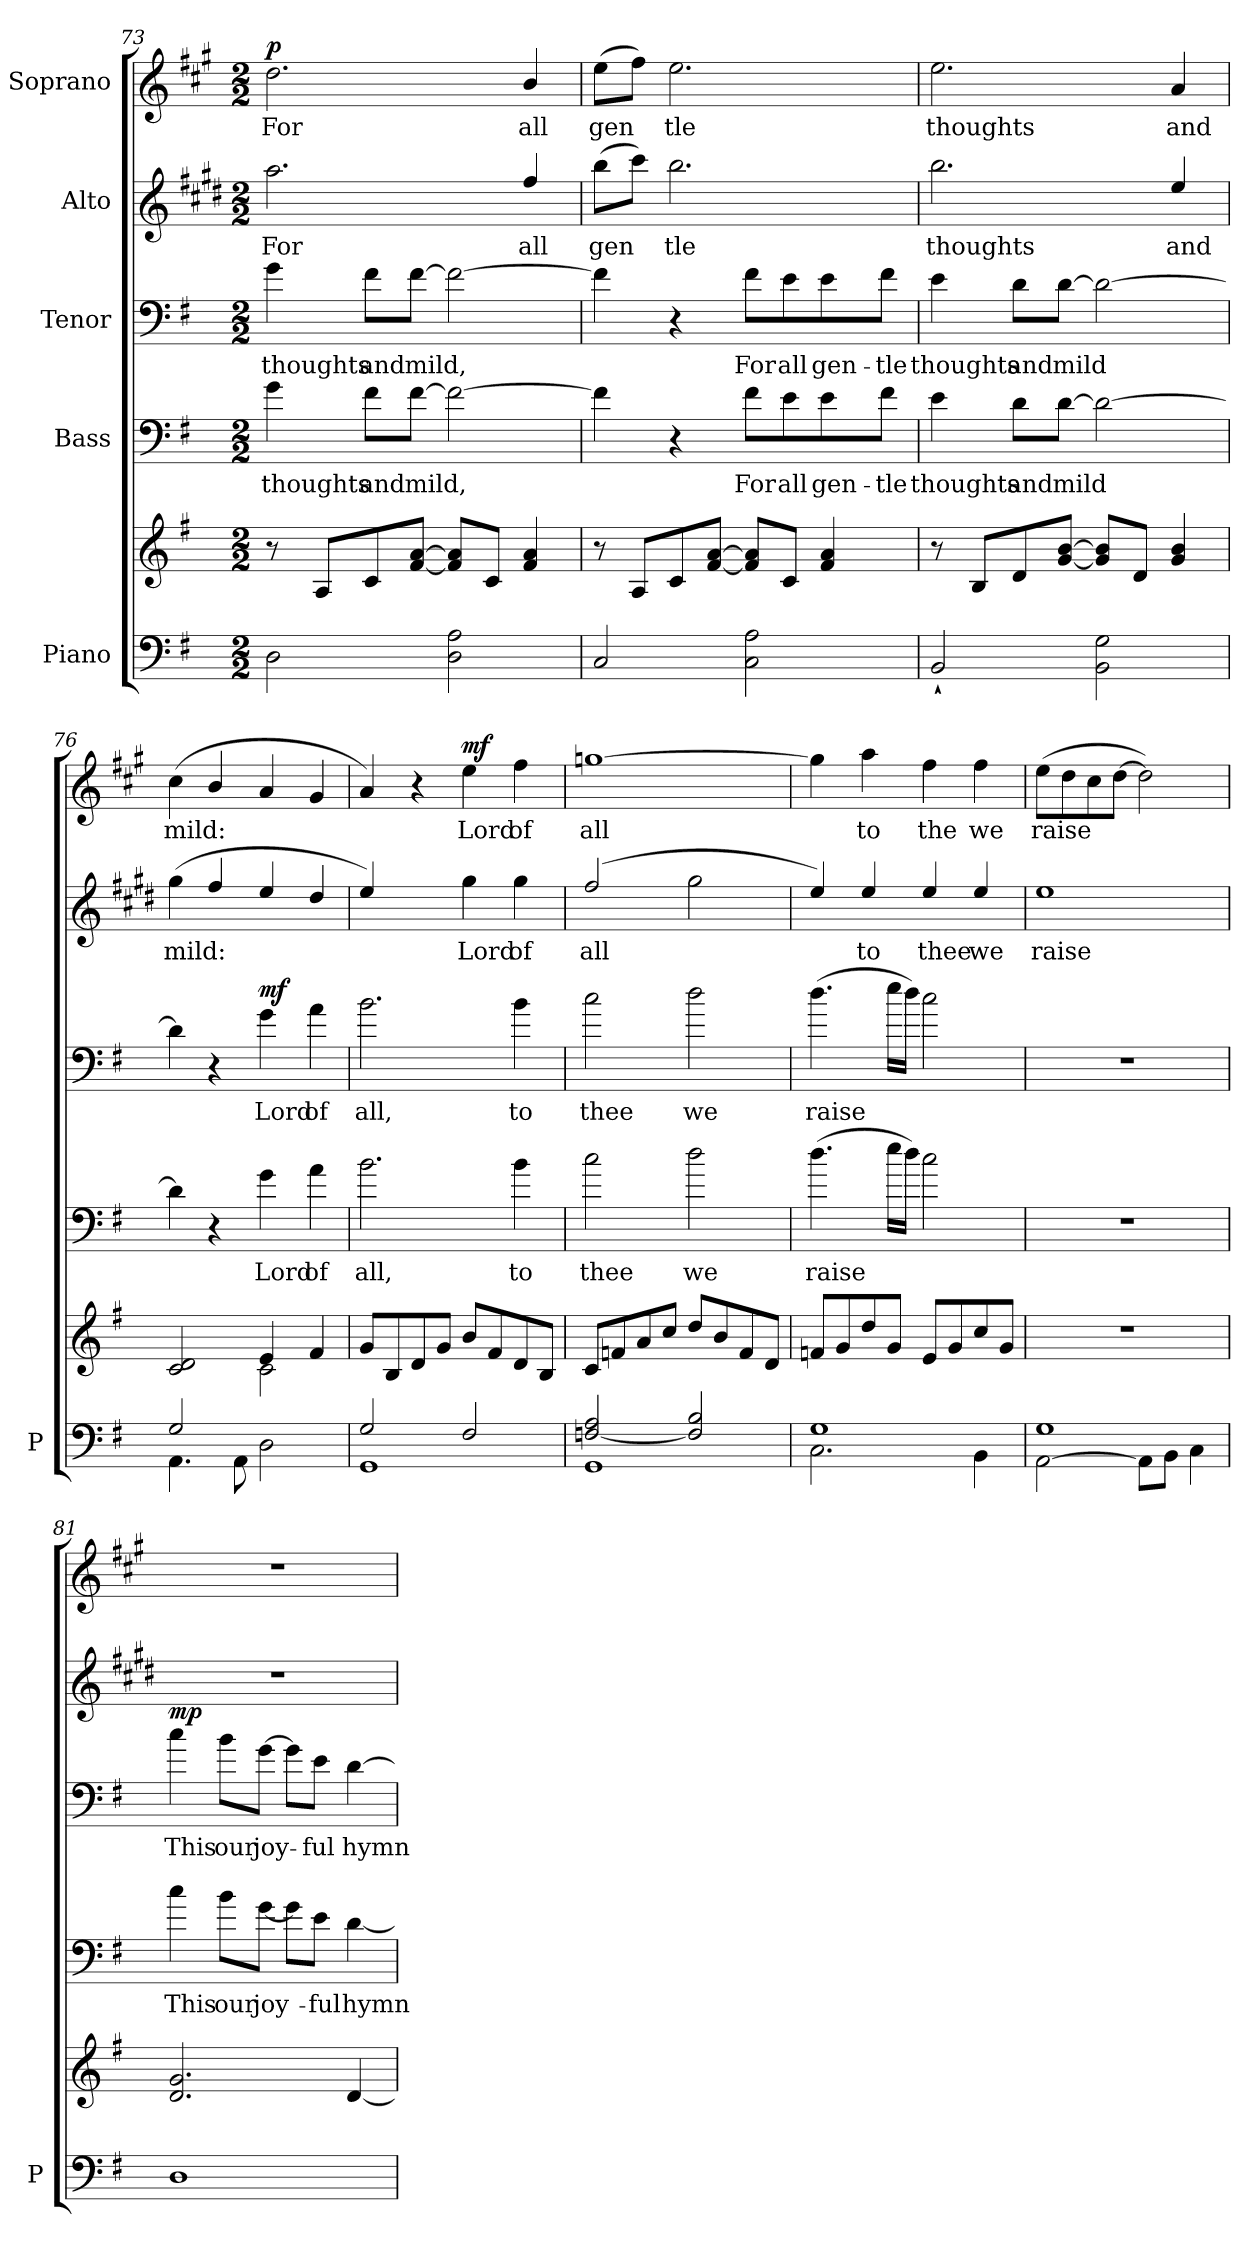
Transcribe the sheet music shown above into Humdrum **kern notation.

**kern	**kern	**kern	**text	**kern	**text	**dynam	**kern	**text	**kern	**text	**dynam
*part5	*part5	*part4	*part4	*part3	*part3	*part3	*part2	*part2	*part1	*part1	*part1
*staff6	*staff5	*staff4	*staff4	*staff3	*staff3	*staff3	*staff2	*staff2	*staff1	*staff1	*staff1
*I"Piano	*	*I"Bass	*	*I"Tenor	*	*	*I"Alto	*	*I"Soprano	*	*
*I'P	*	*	*	*	*	*	*	*	*	*	*
!!LO:PB:g=z
*clefF4	*clefG2	*clefF4	*	*clefF4	*	*	*clefG2	*	*clefG2	*	*
*	*	*ITrd12c21	*	*ITrd8c14	*	*	*ITrd5c9	*	*ITrd1c2	*	*
*k[f#]	*k[f#]	*k[f#]	*	*k[f#]	*	*	*k[f#]	*	*k[f#]	*	*
*G:	*G:	*G:	*	*G:	*	*	*G:	*	*G:	*	*
*M2/2	*M2/2	*M2/2	*	*M2/2	*	*	*M2/2	*	*M2/2	*	*
=73	=73	=73	=73	=73	=73	=73	=73	=73	=73	=73	=73
!	!	!	!LO:LY:b	!	!LO:LY:b	!	!	!LO:LY:b	!	!LO:LY:b	!LO:DY:a
2D\	8r	4G\	thoughts	4G\	thoughts	.	2.cc\	For	2.cc\	For	p
.	8A/L	.	.	.	.	.	.	.	.	.	.
!	!	!	!LO:LY:b	!	!LO:LY:b	!	!	!	!	!	!
.	8c/	8F#\L	and	8F#\L	and	.	.	.	.	.	.
!	!	!	!LO:LY:b	!	!LO:LY:b	!	!	!	!	!	!
.	[8f#/ [8a/J	[8F#\J	mild,	[8F#\J	mild,	.	.	.	.	.	.
2D\ 2A\	8f#/] 8a/]L	2F#\_	.	2F#\_	.	.	.	.	.	.	.
.	8c/J	.	.	.	.	.	.	.	.	.	.
!	!	!	!	!	!	!	!	!LO:LY:b	!	!LO:LY:b	!
.	4f#/ 4a/	.	.	.	.	.	4a/	all	4a/	all	.
=74	=74	=74	=74	=74	=74	=74	=74	=74	=74	=74	=74
!	!	!	!	!	!	!	!	!LO:LY:b	!	!LO:LY:b	!
2C/	8r	4F#\]	.	4F#\]	.	.	(>8dd\L	gen­	(>8dd\L	gen­	.
.	8A/L	.	.	.	.	.	8ee\J)	.	8ee\J)	.	.
!	!	!	!	!	!	!	!	!LO:LY:b	!	!LO:LY:b	!
.	8c/	4r	.	4r	.	.	2.dd\	tle	2.dd\	tle	.
.	[8f#/ [8a/J	.	.	.	.	.	.	.	.	.	.
!	!	!	!LO:LY:b	!	!LO:LY:b	!	!	!	!	!	!
2C\ 2A\	8f#/] 8a/]L	8F#\L	For	8F#\L	For	.	.	.	.	.	.
!	!	!	!LO:LY:b	!	!LO:LY:b	!	!	!	!	!	!
.	8c/J	8E\	all	8E\	all	.	.	.	.	.	.
!	!	!	!LO:LY:b	!	!LO:LY:b	!	!	!	!	!	!
.	4f#/ 4a/	8E\	gen­-	8E\	gen­-	.	.	.	.	.	.
!	!	!	!LO:LY:b	!	!LO:LY:b	!	!	!	!	!	!
.	.	8F#\J	-tle	8F#\J	-tle	.	.	.	.	.	.
!!LO:PB:g=z
=75	=75	=75	=75	=75	=75	=75	=75	=75	=75	=75	=75
!	!	!	!LO:LY:b	!	!LO:LY:b	!	!	!LO:LY:b	!	!LO:LY:b	!
2BB`/	8r	4E\	thoughts	4E\	thoughts	.	2.dd\	thoughts	2.dd\	thoughts	.
.	8B/L	.	.	.	.	.	.	.	.	.	.
!	!	!	!LO:LY:b	!	!LO:LY:b	!	!	!	!	!	!
.	8d/	8D\L	and	8D\L	and	.	.	.	.	.	.
!	!	!	!LO:LY:b	!	!LO:LY:b	!	!	!	!	!	!
.	[8g/ [8b/J	[8D\J	mild	[8D\J	mild	.	.	.	.	.	.
2BB\ 2G\	8g/] 8b/]L	2D\_	.	2D\_	.	.	.	.	.	.	.
.	8d/J	.	.	.	.	.	.	.	.	.	.
!	!	!	!	!	!	!	!	!LO:LY:b	!	!LO:LY:b	!
.	4g/ 4b/	.	.	.	.	.	4g/	and	4g/	and	.
=76	=76	=76	=76	=76	=76	=76	=76	=76	=76	=76	=76
*^	*^	*	*	*	*	*	*	*	*	*	*
!	!	!	!	!	!	!	!	!	!	!LO:LY:b	!	!LO:LY:b	!
4.AA\	2G/	2c/ 2d/	2ryy	4D\]	.	4D\]	.	.	(>4b\	mild:	(>4b\	mild:	.
.	.	.	.	4r	.	4r	.	.	4a/	.	4a/	.	.
8AA\	.	.	.	.	.	.	.	.	.	.	.	.	.
!	!	!	!	!	!LO:LY:b	!	!LO:LY:b	!LO:DY:a	!	!	!	!	!
2D\	2ryy	2c\	4e/	4G\	Lord	4G\	Lord	mf	4g/	.	4g/	.	.
!	!	!	!	!	!LO:LY:b	!	!LO:LY:b	!	!	!	!	!	!
.	.	.	4f#/	4A\	of	4A\	of	.	4f#/	.	4f#/	.	.
!!LO:PB:g=z
=77	=77	=77	=77	=77	=77	=77	=77	=77	=77	=77	=77	=77	=77
!	!	!	!	!	!LO:LY:b	!	!LO:LY:b	!	!	!	!	!	!
*	*	*v	*v	*	*	*	*	*	*^	*	*	*	*
1GG	2G/	8g/L	2.B\	all,	2.B\	all,	.	1ryy	4g/)	.	4g/)	.	.
.	.	8B/	.	.	.	.	.	.	.	.	.	.	.
.	.	8d/	.	.	.	.	.	.	4ryy	.	4r	.	.
.	.	8g/J	.	.	.	.	.	.	.	.	.	.	.
!	!	!	!	!	!	!	!	!	!	!LO:LY:b	!	!LO:LY:b	!LO:DY:a
.	2F#/	8b/L	.	.	.	.	.	.	4b\	Lord	4dd\	Lord	mf
.	.	8f#/	.	.	.	.	.	.	.	.	.	.	.
!	!	!	!	!LO:LY:b	!	!LO:LY:b	!	!	!	!LO:LY:b	!	!LO:LY:b	!
.	.	8d/	4B\	to	4B\	to	.	.	4b\	of	4ee\	of	.
.	.	8B/J	.	.	.	.	.	.	.	.	.	.	.
=78	=78	=78	=78	=78	=78	=78	=78	=78	=78	=78	=78	=78	=78
!	!	!	!	!LO:LY:b	!	!LO:LY:b	!	!	!	!LO:LY:b	!	!LO:LY:b	!
1GG	[2Fn/ 2A/	8c/L	2c\	thee	2c\	thee	.	1ryy	(>2a/	all	[1ffn	all	.
.	.	8fn/	.	.	.	.	.	.	.	.	.	.	.
.	.	8a/	.	.	.	.	.	.	.	.	.	.	.
.	.	8cc/J	.	.	.	.	.	.	.	.	.	.	.
!	!	!	!	!LO:LY:b	!	!LO:LY:b	!	!	!	!	!	!	!
.	2F/] 2B/	8dd/L	2d\	we	2d\	we	.	.	2b\	.	.	.	.
.	.	8b/	.	.	.	.	.	.	.	.	.	.	.
.	.	8f/	.	.	.	.	.	.	.	.	.	.	.
.	.	8d/J	.	.	.	.	.	.	.	.	.	.	.
=79	=79	=79	=79	=79	=79	=79	=79	=79	=79	=79	=79	=79	=79
!	!	!	!	!LO:LY:b	!	!LO:LY:b	!	!	!	!	!	!	!
2.C\	1G	8fn/L	(>4.d\	raise	(>4.d\	raise	.	1ryy	4g/)	.	4ff\]	.	.
.	.	8g/	.	.	.	.	.	.	.	.	.	.	.
!	!	!	!	!	!	!	!	!	!	!LO:LY:b	!	!LO:LY:b	!
.	.	8dd/	.	.	.	.	.	.	4g/	to	4gg\	to	.
.	.	8g/J	16e\LL	.	16e\LL	.	.	.	.	.	.	.	.
.	.	.	16d\JJ)	.	16d\JJ)	.	.	.	.	.	.	.	.
!	!	!	!	!	!	!	!	!	!	!LO:LY:b	!	!LO:LY:b	!
.	.	8e/L	2c\	.	2c\	.	.	.	4g/	thee	4ee\	the	.
.	.	8g/	.	.	.	.	.	.	.	.	.	.	.
!	!	!	!	!	!	!	!	!	!	!LO:LY:b	!	!LO:LY:b	!
4BB\	.	8cc/	.	.	.	.	.	.	4g/	we	4ee\	we	.
.	.	8g/J	.	.	.	.	.	.	.	.	.	.	.
=80	=80	=80	=80	=80	=80	=80	=80	=80	=80	=80	=80	=80	=80
!	!	!	!	!	!	!	!	!	!	!LO:LY:b	!	!LO:LY:b	!
[2AA\	1G	1r	1r	.	1r	.	.	1ryy	1g	raise	(>8dd\L	raise	.
.	.	.	.	.	.	.	.	.	.	.	8cc\	.	.
.	.	.	.	.	.	.	.	.	.	.	8b\	.	.
.	.	.	.	.	.	.	.	.	.	.	[8cc\J	.	.
8AA\L]	.	.	.	.	.	.	.	.	.	.	2cc\])	.	.
8BB\J	.	.	.	.	.	.	.	.	.	.	.	.	.
4C\	.	.	.	.	.	.	.	.	.	.	.	.	.
*v	*v	*	*	*	*	*	*	*v	*v	*	*	*	*
!!LO:PB:g=z
=81	=81	=81	=81	=81	=81	=81	=81	=81	=81	=81	=81
*	*	*^	*	*	*	*	*	*	*	*	*
!	!	!	!	!LO:LY:b	!	!LO:LY:b	!LO:DY:a	!	!	!	!	!
1D	2.d/ 2.g/	1ryy	4c\	This	4c\	This	mp	1r	.	1r	.	.
!	!	!	!	!LO:LY:b	!	!LO:LY:b	!	!	!	!	!	!
.	.	.	8B\L	our	8B\L	our	.	.	.	.	.	.
!	!	!	!	!LO:LY:b	!	!LO:LY:b	!	!	!	!	!	!
.	.	.	[8G\J	joy­-	[8G\J	joy-	.	.	.	.	.	.
.	.	.	8G\L]	.	8G\L]	.	.	.	.	.	.	.
!	!	!	!	!LO:LY:b	!	!LO:LY:b	!	!	!	!	!	!
.	.	.	8E\J	-ful	8E\J	-ful	.	.	.	.	.	.
!	!	!	!	!LO:LY:b	!	!LO:LY:b	!	!	!	!	!	!
.	[4d/	.	[4D\	hymn	[4D\	hymn	.	.	.	.	.	.
*	*	*v	*v	*	*	*	*	*	*	*	*	*
=	=	=	=	=	=	=	=	=	=	=	=
*-	*-	*-	*-	*-	*-	*-	*-	*-	*-	*-	*-
